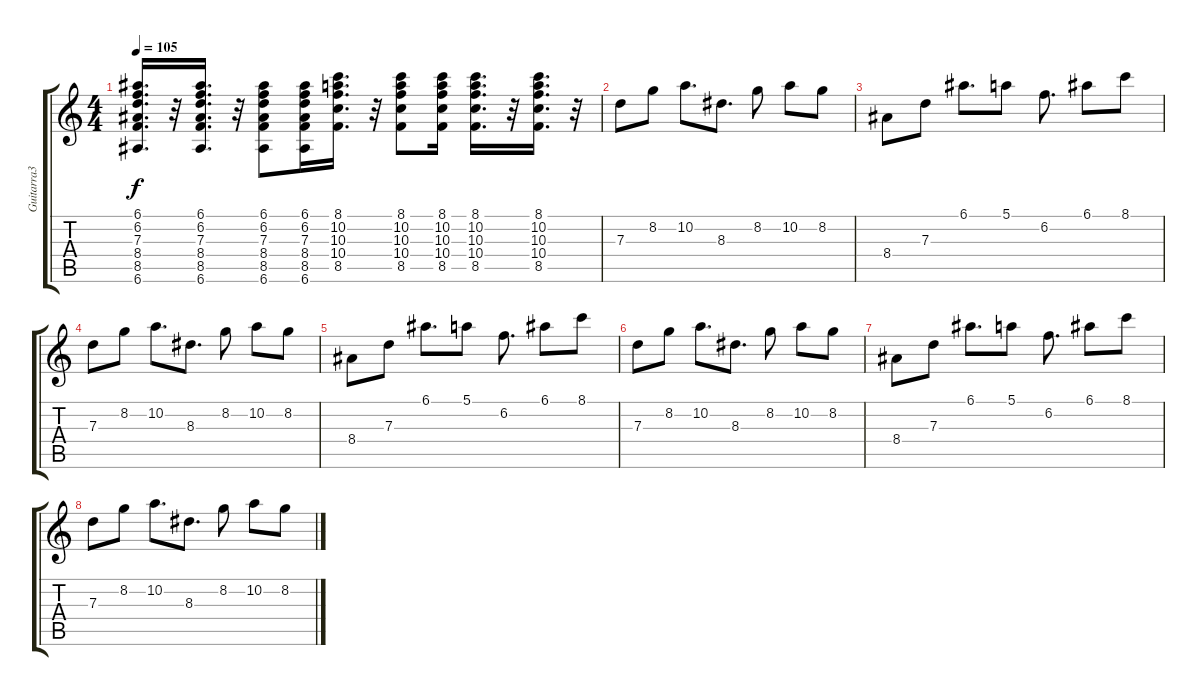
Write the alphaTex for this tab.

\track ("Guitarra3" "Guitarra3") {instrument distortionguitar}
\staff {score tabs}
\tuning (E4 B3 G3 D3 A2 E2) {hide}
\ts (4 4)
\tempo 105
\clef g2
\ks c
(6.1 6.2 7.3 8.4 8.5 6.6).16{d dy f} r.32 (6.1 6.2 7.3 8.4 8.5 6.6).16{d} r.32 (6.1 6.2 7.3 8.4 8.5 6.6).8 (6.1 6.2 7.3 8.4 8.5 6.6).16 (8.1 10.2 10.3 10.4 8.5).16{d} r.32 (8.1 10.2 10.3 10.4 8.5).8 (8.1 10.2 10.3 10.4 8.5).16 (8.1 10.2 10.3 10.4 8.5).16{d} r.32 (8.1 10.2 10.3 10.4 8.5).16{d} r.32 |
7.3.8 8.2.8 10.2.8{d} 8.3.8{d} 8.2.8 10.2.8 8.2.8 |
8.4.8 7.3.8 6.1.8{d} 5.1.8 6.2.8{d} 6.1.8 8.1.8 |
7.3.8 8.2.8 10.2.8{d} 8.3.8{d} 8.2.8 10.2.8 8.2.8 |
8.4.8 7.3.8 6.1.8{d} 5.1.8 6.2.8{d} 6.1.8 8.1.8 |
7.3.8 8.2.8 10.2.8{d} 8.3.8{d} 8.2.8 10.2.8 8.2.8 |
8.4.8 7.3.8 6.1.8{d} 5.1.8 6.2.8{d} 6.1.8 8.1.8 |
7.3.8 8.2.8 10.2.8{d} 8.3.8{d} 8.2.8 10.2.8 8.2.8
